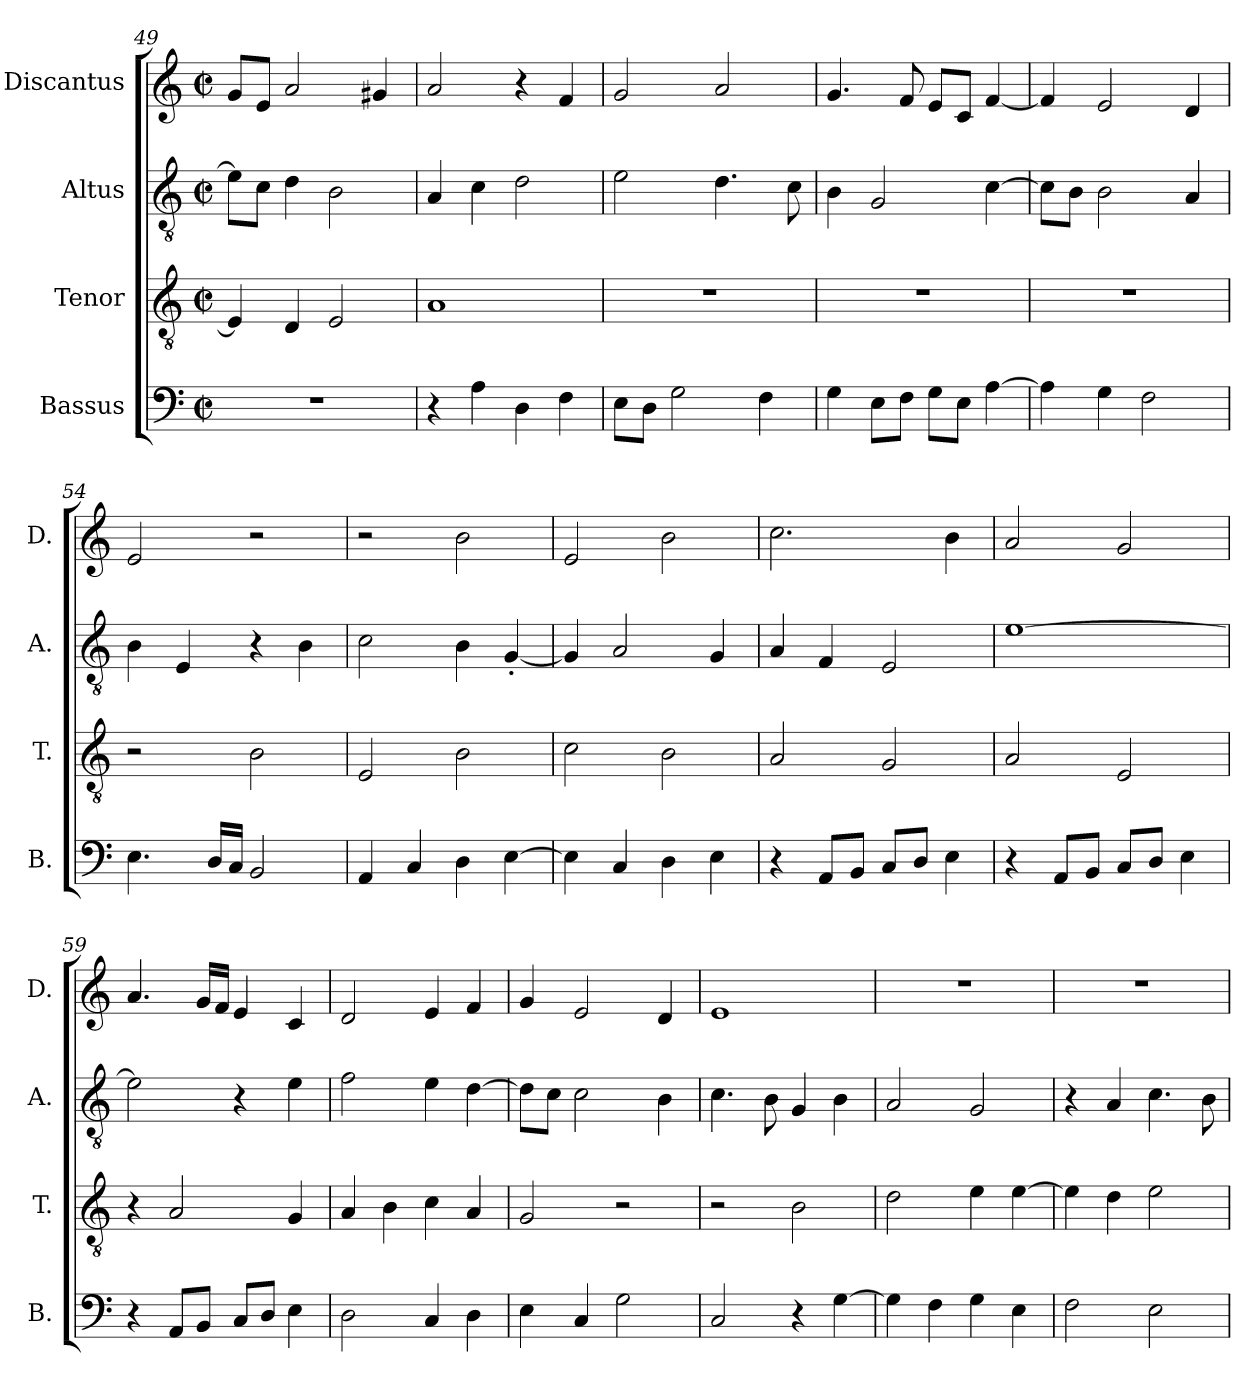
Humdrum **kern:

**kern	**kern	**kern	**kern
*part4	*part3	*part2	*part1
*staff4	*staff3	*staff2	*staff1
*I"Bassus	*I"Tenor	*I"Altus	*I"Discantus
*I'B.	*I'T.	*I'A.	*I'D.
*clefF4	*clefGv2	*clefGv2	*clefG2
*k[]	*k[]	*k[]	*k[]
*M2/2	*M2/2	*M2/2	*M2/2
*met(c|)	*met(c|)	*met(c|)	*met(c|)
=49	=49	=49	=49
1r	4E/]	8e\L]	8g/L
.	.	8c\J	8e/J
.	4D/	4d\	2a/
.	2E/	2B\	.
.	.	.	4g#X/
=50	=50	=50	=50
4r	1A	4A/	2a/
4A\	.	4c\	.
4D\	.	2d\	4r
4F\	.	.	4f/
=51	=51	=51	=51
8E\L	1r	2e\	2g/
8D\J	.	.	.
2G\	.	.	.
.	.	4.d\	2a/
4F\	.	.	.
.	.	8c\	.
=52	=52	=52	=52
4G\	1r	4B\	4.g/
8E\L	.	2G/	.
8F\J	.	.	8f/
8G\L	.	.	8e/L
8E\J	.	.	8c/J
[4A\	.	[4c\	[4f/
=53	=53	=53	=53
4A\]	1r	8c\L]	4f/]
.	.	8B\J	.
4G\	.	2B\	2e/
2F\	.	.	.
.	.	4A/	4d/
!!LO:LB:g=z
=54	=54	=54	=54
4.E\	2r	4B\	2e/
.	.	4E/	.
16D/LL	.	.	.
16C/JJ	.	.	.
2BB/	2B\	4r	2r
.	.	4B\	.
=55	=55	=55	=55
4AA/	2E/	2c\	2r
4C/	.	.	.
4D\	2B\	4B\	2b\
[4E\	.	[4G'/	.
=56	=56	=56	=56
4E\]	2c\	4G/]	2e/
4C/	.	2A/	.
4D\	2B\	.	2b\
4E\	.	4G/	.
=57	=57	=57	=57
4r	2A/	4A/	2.cc\
8AA/L	.	4F/	.
8BB/J	.	.	.
8C/L	2G/	2E/	.
8D/J	.	.	.
4E\	.	.	4b\
=58	=58	=58	=58
4r	2A/	[1e	2a/
8AA/L	.	.	.
8BB/J	.	.	.
8C/L	2E/	.	2g/
8D/J	.	.	.
4E\	.	.	.
!!LO:LB:g=z
=59	=59	=59	=59
4r	4r	2e\]	4.a/
8AA/L	2A/	.	.
8BB/J	.	.	16g/LL
.	.	.	16f/JJ
8C/L	.	4r	4e/
8D/J	.	.	.
4E\	4G/	4e\	4c/
=60	=60	=60	=60
2D\	4A/	2f\	2d/
.	4B\	.	.
4C/	4c\	4e\	4e/
4D\	4A/	[4d\	4f/
=61	=61	=61	=61
4E\	2G/	8d\L]	4g/
.	.	8c\J	.
4C/	.	2c\	2e/
2G\	2r	.	.
.	.	4B\	4d/
=62	=62	=62	=62
2C/	2r	4.c\	1e
.	.	8B\	.
4r	2B\	4G/	.
[4G\	.	4B\	.
=63	=63	=63	=63
4G\]	2d\	2A/	1r
4F\	.	.	.
4G\	4e\	2G/	.
4E\	[4e\	.	.
=64	=64	=64	=64
2F\	4e\]	4r	1r
.	4d\	4A/	.
2E\	2e\	4.c\	.
.	.	8B\	.
=	=	=	=
*-	*-	*-	*-
